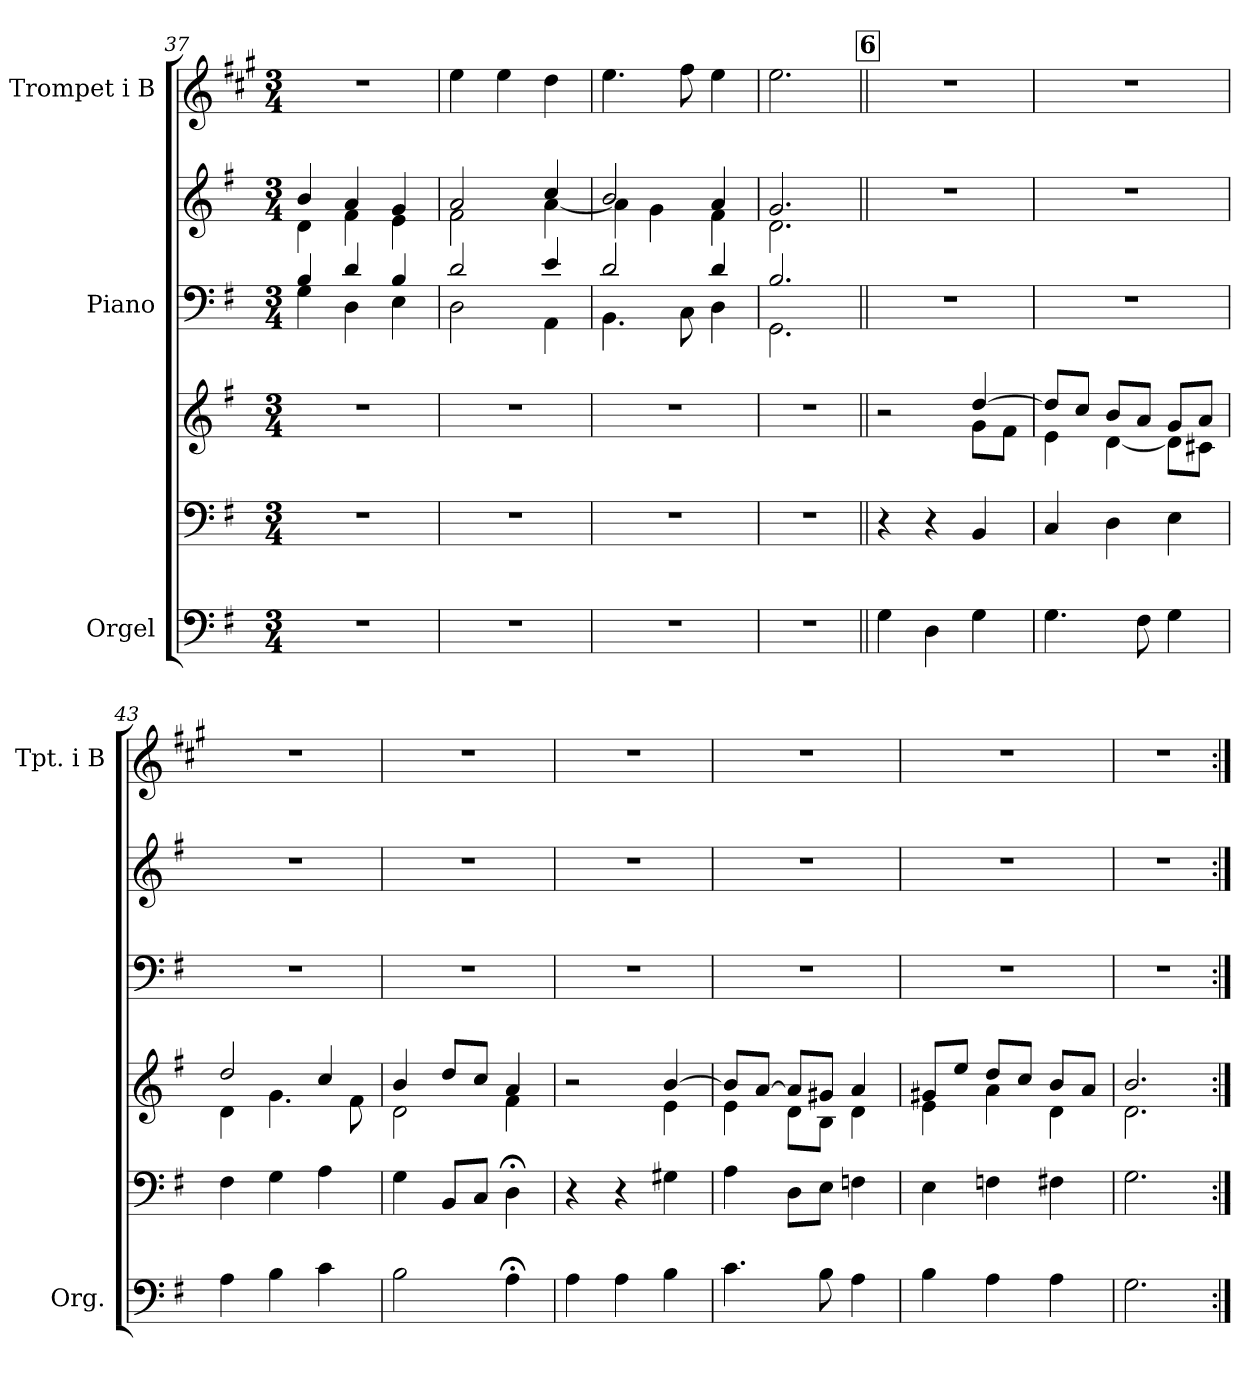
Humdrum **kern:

**kern	**kern	**kern	**kern	**kern	**kern
*part3	*part3	*part3	*part2	*part2	*part1
*staff6	*staff5	*staff4	*staff3	*staff2	*staff1
*I"Orgel	*	*	*I"Piano	*	*I"Trompet  i B
*I'Org.	*	*	*	*	*I'Tpt. i B
!!LO:LB:g=z
*clefF4	*clefF4	*clefG2	*clefF4	*clefG2	*clefG2
*	*	*	*	*	*ITrd1c2
*k[f#]	*k[f#]	*k[f#]	*k[f#]	*k[f#]	*k[f#]
*M3/4	*M3/4	*M3/4	*M3/4	*M3/4	*M3/4
=37	=37	=37	=37	=37	=37
*	*	*	*^	*^	*
2.r	2.r	2.r	4B/	4G\	4b/	4d\	2.r
.	.	.	4d/	4D\	4a/	4f#\	.
.	.	.	4B/	4E\	4g/	4e\	.
=38	=38	=38	=38	=38	=38	=38	=38
2.r	2.r	2.r	2d/	2D\	2a/	2f#\	4dd\
.	.	.	.	.	.	.	4dd\
.	.	.	4e/	4AA\	4cc/	[4a\	4cc\
=39	=39	=39	=39	=39	=39	=39	=39
2.r	2.r	2.r	2d/	4.BB\	2b/	4a\]	4.dd\
.	.	.	.	.	.	4g\	.
.	.	.	.	8C\	.	.	8ee\
.	.	.	4d/	4D\	4a/	4f#\	4dd\
=40	=40	=40	=40	=40	=40	=40	=40
2.r	2.r	2.r	2.B/	2.GG\	2.g/	2.d\	2.dd\
*	*	*	*v	*v	*	*	*
*	*	*	*	*v	*v	*
!!LO:PB:g=z
!!LO:REH:place=s1:a:B:fs=14:t=6
=41||	=41||	=41||	=41||	=41||	=41||
*	*	*^	*	*	*
4G\	4r	2r	2ryy	2.r	2.r	2.r
4D\	4r	.	.	.	.	.
4G\	4BB/	[4dd/	8g\L	.	.	.
.	.	.	8f#\J	.	.	.
=42	=42	=42	=42	=42	=42	=42
4.G\	4C/	8dd/L]	4e\	2.r	2.r	2.r
.	.	8cc/J	.	.	.	.
.	4D\	8b/L	[4d\	.	.	.
8F#\	.	8a/J	.	.	.	.
4G\	4E\	8g/L	8d\L]	.	.	.
.	.	8a/J	8c#X\J	.	.	.
=43	=43	=43	=43	=43	=43	=43
4A\	4F#\	2dd/	4d\	2.r	2.r	2.r
4B\	4G\	.	4.g\	.	.	.
4c\	4A\	4cc/	.	.	.	.
.	.	.	8f#\	.	.	.
=44	=44	=44	=44	=44	=44	=44
2B\	4G\	4b/	2d\	2.r	2.r	2.r
.	8BB/L	8dd/L	.	.	.	.
.	8C/J	8cc/J	.	.	.	.
4A;<\	4D;<\	4a/	4f#\	.	.	.
=45	=45	=45	=45	=45	=45	=45
4A\	4r	2r	2ryy	2.r	2.r	2.r
4A\	4r	.	.	.	.	.
4B\	4G#X\	[4b/	4e\	.	.	.
=46	=46	=46	=46	=46	=46	=46
4.c\	4A\	8b/L]	4e\	2.r	2.r	2.r
.	.	[8a/J	.	.	.	.
.	8D\L	8a/L]	8d\L	.	.	.
8B\	8E\J	8g#X/J	8B\J	.	.	.
4A\	4Fn\	4a/	4d\	.	.	.
=47	=47	=47	=47	=47	=47	=47
4B\	4E\	8g#X/L	4e\	2.r	2.r	2.r
.	.	8ee/J	.	.	.	.
4A\	4Fn\	8dd/L	4a\	.	.	.
.	.	8cc/J	.	.	.	.
4A\	4F#X\	8b/L	4d\	.	.	.
.	.	8a/J	.	.	.	.
!!LO:LB:g=z
=48	=48	=48	=48	=48	=48	=48
2.G\	2.G\	2.b/	2.d\	2.r	2.r	2.r
*	*	*v	*v	*	*	*
=:|!	=:|!	=:|!	=:|!	=:|!	=:|!
*-	*-	*-	*-	*-	*-
